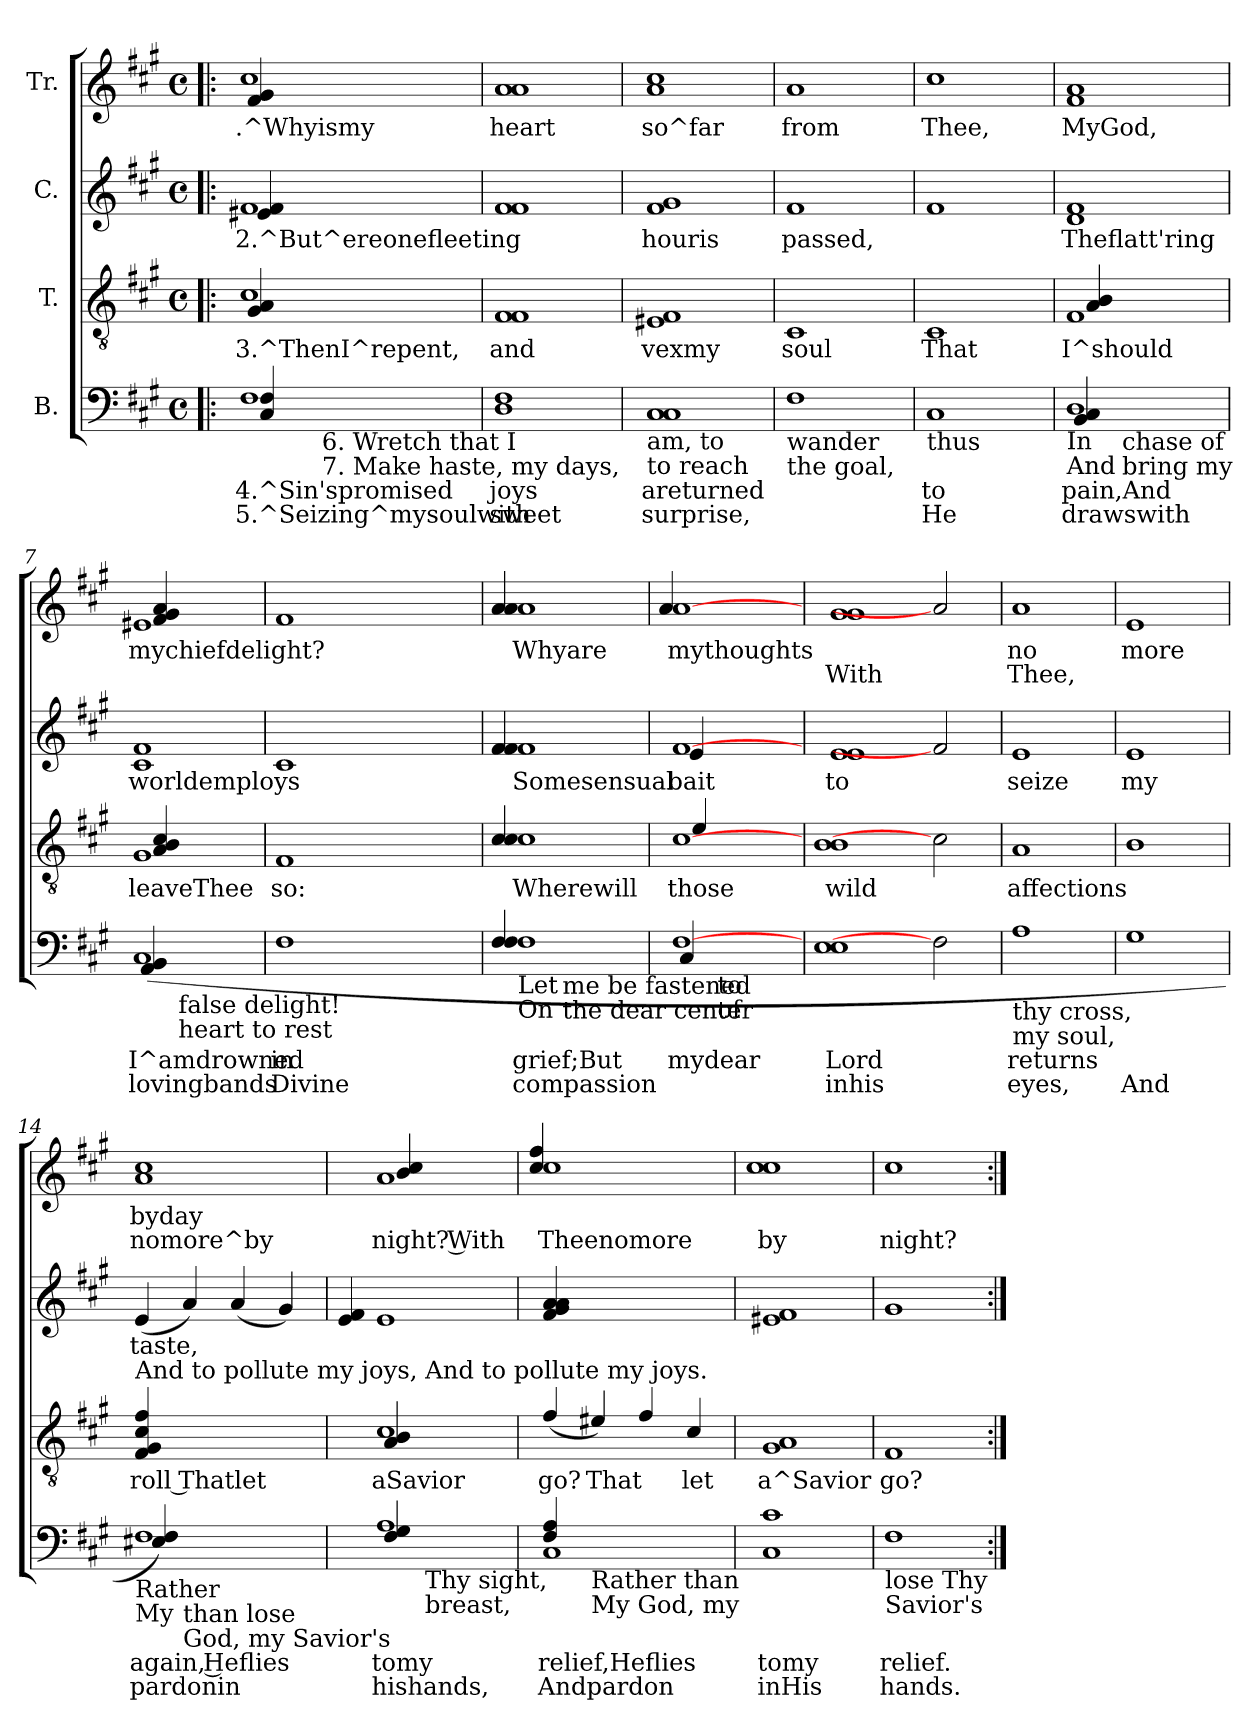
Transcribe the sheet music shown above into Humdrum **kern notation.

**kern	**text	**text	**kern	**text	**kern	**text	**kern	**text	**text
*part4	*part4	*part4	*part3	*part3	*part2	*part2	*part1	*part1	*part1
*staff4	*staff4	*staff4	*staff3	*staff3	*staff2	*staff2	*staff1	*staff1	*staff1
*I"B.	*	*	*I"T.	*	*I"C.	*	*I"Tr.	*	*
!!LO:PB:g=z
*stria5	*	*	*stria5	*	*stria5	*	*stria5	*	*
*clefF4	*	*	*clefGv2	*	*clefG2	*	*clefG2	*	*
*k[f#c#g#]	*	*	*k[f#c#g#]	*	*k[f#c#g#]	*	*k[f#c#g#]	*	*
*A:	*	*	*A:	*	*A:	*	*A:	*	*
*M4/4	*	*	*M4/4	*	*M4/4	*	*M4/4	*	*
*met(c)	*	*	*met(c)	*	*met(c)	*	*met(c)	*	*
=1!|:	=1!|:	=1!|:	=1!|:	=1!|:	=1!|:	=1!|:	=1!|:	=1!|:	=1!|:
*^	*	*	*	*	*	*	*	*	*
!	!	!LO:LY:b:rj	!LO:LY:b:rj	!	!LO:LY:b:rj	!	!LO:LY:b:rj	!	!LO:LY:b:rj	!
*	*	*	*	*^	*	*^	*	*^	*	*
1F#	4F#/ 4C#/	4.^Sin'spromised	5.^Seizing^mysoulwith	1c#	4A/ 4G#/	3.^ThenI^repent,	1f#	4f#/ 4e#X/	2.^But^ereonefleeting	1cc#	4f#/ 4g#/	.^Whyismy	.
!	!LO:TX:b:t=6. Wretch that I	!	!	!	!	!	!	!	!	!	!	!	!
!	!LO:TX:b:t=7. Make haste, my days,	!	!	!	!	!	!	!	!	!	!	!	!
.	2.ryy	.	.	.	2.ryy	.	.	2.ryy	.	.	2.ryy	.	.
=2	=2	=2	=2	=2	=2	=2	=2	=2	=2	=2	=2	=2	=2
!	!	!LO:LY:b:rj	!LO:LY:b:rj	!	!	!LO:LY:b:rj	!	!	!LO:LY:b:rj	!	!	!LO:LY:b:rj	!
*v	*v	*	*	*	*	*	*v	*v	*	*v	*v	*	*
*	*	*	*v	*v	*	*	*	*	*	*
1F# 1D	joys	sweet	1F# 1F#	and	1f# 1f#	.	1a 1a	heart	.
=3	=3	=3	=3	=3	=3	=3	=3	=3	=3
!LO:TX:b:t=am, to	!	!	!	!	!	!	!	!	!
!LO:TX:b:t=to reach	!	!	!	!	!	!	!	!	!
!	!LO:LY:b:rj	!LO:LY:b:rj	!	!LO:LY:b:rj	!	!LO:LY:b:rj	!	!LO:LY:b:rj	!
1C# 1C#	areturned	surprise,	1E#X 1F#	vexmy	1g# 1f#	houris	1cc# 1a	so^far	.
=4	=4	=4	=4	=4	=4	=4	=4	=4	=4
!LO:TX:b:t=wander	!	!	!	!	!	!	!	!	!
!LO:TX:b:t=the goal,	!	!	!	!	!	!	!	!	!
!	!LO:LY:b:rj	!	!	!LO:LY:b:rj	!	!LO:LY:b:rj	!	!LO:LY:b:rj	!
1F#	.	.	1C#	soul	1f#	passed,	1a	from	.
=5	=5	=5	=5	=5	=5	=5	=5	=5	=5
!LO:TX:b:t=thus	!	!	!	!	!	!	!	!	!
!	!LO:LY:b:rj	!LO:LY:b:rj	!	!LO:LY:b:rj	!	!LO:LY:b:rj	!	!LO:LY:b:rj	!
1C#	to	He	1C#	That	1f#	.	1cc#	Thee,	.
=6	=6	=6	=6	=6	=6	=6	=6	=6	=6
*^	*	*	*	*	*	*	*	*	*
!LO:TX:b:t=In	!	!	!	!	!	!	!	!	!	!
!LO:TX:b:t=And	!	!	!	!	!	!	!	!	!	!
!	!	!LO:LY:b:rj	!LO:LY:b:rj	!	!LO:LY:b:rj	!	!LO:LY:b:rj	!	!LO:LY:b:rj	!
*	*	*	*	*^	*	*	*	*	*	*
1D	(<4C#/ 4BB/	pain,And	drawswith	1F#	(<4A/ 4B/	I^should	1d 1f#	Theflatt'ring	1a> 1f#>	MyGod,	.
!	!LO:TX:b:t=chase of	!	!	!	!	!	!	!	!	!	!
!	!LO:TX:b:t=bring my	!	!	!	!	!	!	!	!	!	!
.	2.ryy	.	.	.	2.ryy	.	.	.	.	.	.
=7	=7	=7	=7	=7	=7	=7	=7	=7	=7	=7	=7
!	!	!LO:LY:b:rj	!LO:LY:b:rj	!	!	!LO:LY:b:rj	!	!LO:LY:b:rj	!	!LO:LY:b:rj	!
*	*	*	*	*	*	*	*	*	*^	*	*
1C#	(<4BB/ 4AA/	I^amdrowned	lovingbands	1G#	(<4c#/ 4B/ 4A/	leaveThee	1f# 1c#	worldemploys	1e#X	(<4a/ 4g#/ 4f#/	mychiefdelight?	.
!	!LO:TX:b:t=false delight!	!	!	!	!	!	!	!	!	!	!	!
!	!LO:TX:b:t=heart to rest	!	!	!	!	!	!	!	!	!	!	!
.	2.ryy	.	.	.	2.ryy	.	.	.	.	2.ryy	.	.
=8	=8	=8	=8	=8	=8	=8	=8	=8	=8	=8	=8	=8
!	!	!LO:LY:b:rj	!LO:LY:b:rj	!	!	!LO:LY:b:rj	!	!LO:LY:b:rj	!	!	!LO:LY:b:rj	!
*v	*v	*	*	*	*	*	*	*	*v	*v	*	*
*	*	*	*v	*v	*	*	*	*	*	*
1F#	in	Divine	1F#	so:	1c#	.	1f#	.	.
=9	=9	=9	=9	=9	=9	=9	=9	=9	=9
*^	*	*	*	*	*	*	*	*	*
!LO:TX:b:t=Let	!	!	!	!	!	!	!	!	!	!
!LO:TX:b:t=On	!	!	!	!	!	!	!	!	!	!
!	!	!LO:LY:b:rj	!LO:LY:b:rj	!	!LO:LY:b:rj	!	!LO:LY:b:rj	!	!LO:LY:b:rj	!
*	*	*	*	*^	*	*^	*	*^	*	*
1F#	4F#/ 4F#/	grief;But	compassion	1c#	4c#/ 4c#/	Wherewill	1f#	4f#/ 4f#/	Somesensual	1a	4a/ 4a/	Whyare	.
!	!LO:TX:b:t=me be fastened	!	!	!	!	!	!	!	!	!	!	!	!
!	!LO:TX:b:t=the dear center	!	!	!	!	!	!	!	!	!	!	!	!
.	2.ryy	.	.	.	2.ryy	.	.	2.ryy	.	.	2.ryy	.	.
=10	=10	=10	=10	=10	=10	=10	=10	=10	=10	=10	=10	=10	=10
!	!	!LO:LY:b:rj	!	!	!	!LO:LY:b:rj	!	!	!LO:LY:b:rj	!	!	!LO:LY:b:rj	!
[1F#	4C#/	mydear	.	[1c#	4e/	those	[1f#	4e/	bait	[1a	4a>/	mythoughts	.
!	!LO:TX:b:t=to	!	!	!	!	!	!	!	!	!	!	!	!
!	!LO:TX:b:t=of	!	!	!	!	!	!	!	!	!	!	!	!
.	2.ryy	.	.	.	2.ryy	.	.	2.ryy	.	.	2.ryy	.	.
=11	=11	=11	=11	=11	=11	=11	=11	=11	=11	=11	=11	=11	=11
!	!	!LO:LY:b:rj	!LO:LY:b:rj	!	!	!LO:LY:b:rj	!	!	!LO:LY:b:rj	!	!	!LO:LY:b:rj	!LO:LY:b:rj
*v	*v	*	*	*	*	*	*v	*v	*	*v	*v	*	*
*	*	*	*v	*v	*	*	*	*	*	*
1E 1E	Lord	inhis	1B 1B	wild	1e 1e	to	1g#> 1g#>	.	With
2F#]	.	.	2c#]	.	2f#]	.	2a]	.	.
=12	=12	=12	=12	=12	=12	=12	=12	=12	=12
!LO:TX:b:t=thy cross,	!	!	!	!	!	!	!	!	!
!LO:TX:b:t=my soul,	!	!	!	!	!	!	!	!	!
!	!LO:LY:b:rj	!LO:LY:b:rj	!	!LO:LY:b:rj	!	!LO:LY:b:rj	!	!LO:LY:b:rj	!LO:LY:b:rj
1A	returns	eyes,	1A	affections	1e	seize	1a	no	Thee,
=13	=13	=13	=13	=13	=13	=13	=13	=13	=13
!	!LO:LY:b:rj	!LO:LY:b:rj	!	!LO:LY:b:rj	!	!LO:LY:b:rj	!	!LO:LY:b:rj	!
1G#	.	And	1B	.	1e	my	1e	more	.
=14	=14	=14	=14	=14	=14	=14	=14	=14	=14
*^	*	*	*	*	*	*	*	*	*
!	!	!	!	!LO:TX:a:t=And to pollute my joys, And to pollute my joys.	!	!	!	!	!	!
!LO:TX:b:t=Rather	!	!	!	!	!	!	!	!	!	!
!LO:TX:b:t=My	!	!	!	!	!	!	!	!	!	!
!	!	!LO:LY:b:rj	!LO:LY:b:rj	!	!LO:LY:b:rj	!	!LO:LY:b:rj	!	!LO:LY:b:rj	!LO:LY:b:rj
(>1F#	4F#/ 4E#X/)	again, Heflies	pardonin	(>(<4f#/ 4c#/ 4F#/ 4G#/	roll Thatlet	(<4e/	taste,	1a 1cc#	byday	nomore^by
!	!LO:TX:b:t=than lose	!	!	!	!	!	!	!	!	!
!	!LO:TX:b:t=God, my Savior's	!	!	!	!	!	!	!	!	!
!	!	!	!	!	!	!	!LO:LY:b:rj	!	!	!
.	2.ryy	.	.	2.ryy	.	4a/)	.	.	.	.
!	!	!	!	!	!	!	!LO:LY:b:rj	!	!	!
.	.	.	.	.	.	(<4a/	.	.	.	.
!	!	!	!	!	!	!	!LO:LY:b:rj	!	!	!
.	.	.	.	.	.	4g#/)	.	.	.	.
=15	=15	=15	=15	=15	=15	=15	=15	=15	=15	=15
!	!	!LO:LY:b:rj	!LO:LY:b:rj	!	!LO:LY:b:rj	!	!LO:LY:b:rj	!	!LO:LY:b:rj	!LO:LY:b:rj
*	*	*	*	*^	*	*^	*	*^	*	*
1A	4G#/ 4F#/	tomy	hishands,	1c#	4B/ 4A/	aSavior	1e	4f#/ 4e/	.	1a	4cc#/ 4b/	.	night? With
!	!LO:TX:b:t=Thy sight,	!	!	!	!	!	!	!	!	!	!	!	!
!	!LO:TX:b:t=breast,	!	!	!	!	!	!	!	!	!	!	!	!
.	2.ryy	.	.	.	2.ryy	.	.	2.ryy	.	.	2.ryy	.	.
=16	=16	=16	=16	=16	=16	=16	=16	=16	=16	=16	=16	=16	=16
!	!	!LO:LY:b:rj	!LO:LY:b:rj	!	!	!LO:LY:b:rj	!	!	!LO:LY:b:rj	!	!	!LO:LY:b:rj	!LO:LY:b:rj
*	*	*	*	*v	*v	*	*	*	*	*	*	*	*
*	*	*	*	*	*	*v	*v	*	*	*	*	*
1C#	4F#/ 4A/	relief,Heflies	Andpardon	(>4f#/	go?	(<4a/ 4a/ 4g#/ 4f#/	.	1cc#	4cc#/> 4ff#/>	.	Theenomore
!	!LO:TX:b:t=Rather than	!	!	!	!	!	!	!	!	!	!
!	!LO:TX:b:t=My God, my	!	!	!	!	!	!	!	!	!	!
!	!	!	!	!	!LO:LY:b:rj	!	!	!	!	!	!
.	2.ryy	.	.	4e#X/)	That	2.ryy	.	.	2.ryy	.	.
!	!	!	!	!	!LO:LY:b:rj	!	!	!	!	!	!
.	.	.	.	4f#/	.	.	.	.	.	.	.
!	!	!	!	!	!LO:LY:b:rj	!	!	!	!	!	!
.	.	.	.	4c#/	let	.	.	.	.	.	.
*v	*v	*	*	*	*	*	*	*v	*v	*	*
=17	=17	=17	=17	=17	=17	=17	=17	=17	=17
!	!LO:LY:b:rj	!LO:LY:b:rj	!	!LO:LY:b:rj	!	!LO:LY:b:rj	!	!LO:LY:b:rj	!LO:LY:b:rj
1c# 1C#	tomy	inHis	1A 1G#	a^Savior	1f# 1e#X	.	1cc#> 1cc#>	.	by
=18	=18	=18	=18	=18	=18	=18	=18	=18	=18
!LO:TX:b:t=lose Thy	!	!	!	!	!	!	!	!	!
!LO:TX:b:t=Savior's	!	!	!	!	!	!	!	!	!
!	!LO:LY:b:rj	!LO:LY:b:rj	!	!LO:LY:b:rj	!	!LO:LY:b:rj	!	!LO:LY:b:rj	!LO:LY:b:rj
1F#	relief.	hands.	1F#	go?	1g#	.	1cc#	.	night?
=:|!	=:|!	=:|!	=:|!	=:|!	=:|!	=:|!	=:|!	=:|!	=:|!
*-	*-	*-	*-	*-	*-	*-	*-	*-	*-
